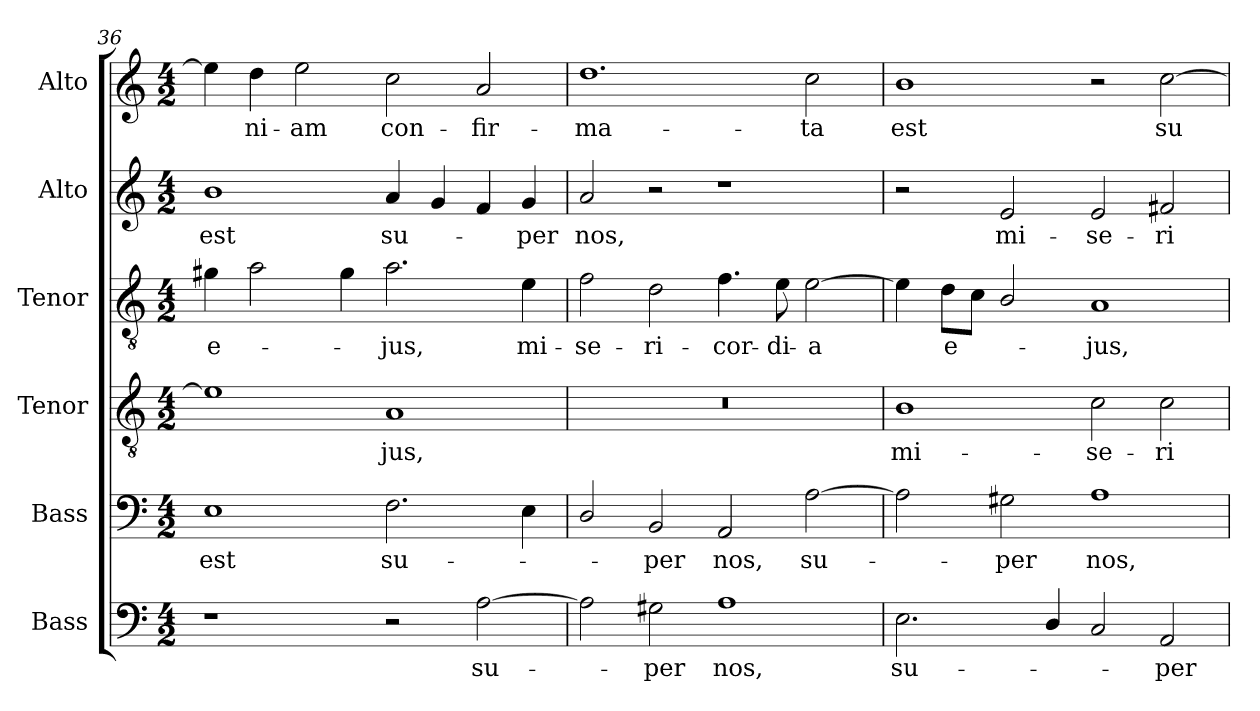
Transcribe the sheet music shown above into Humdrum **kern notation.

**kern	**text	**kern	**text	**kern	**text	**kern	**text	**kern	**text	**kern	**text
*part6	*part6	*part5	*part5	*part4	*part4	*part3	*part3	*part2	*part2	*part1	*part1
*staff6	*staff6	*staff5	*staff5	*staff4	*staff4	*staff3	*staff3	*staff2	*staff2	*staff1	*staff1
*I"Bass	*	*I"Bass	*	*I"Tenor	*	*I"Tenor	*	*I"Alto	*	*I"Alto	*
*I'B.	*	*I'B.	*	*I'T.	*	*I'T.	*	*I'A.	*	*I'A.	*
*clefF4	*	*clefF4	*	*clefGv2	*	*clefGv2	*	*clefG2	*	*clefG2	*
*	*	*	*	*ITrd7c12	*	*ITrd7c12	*	*	*	*	*
*k[]	*	*k[]	*	*k[]	*	*k[]	*	*k[]	*	*k[]	*
*C:	*	*C:	*	*C:	*	*C:	*	*C:	*	*C:	*
*M4/2	*	*M4/2	*	*M4/2	*	*M4/2	*	*M4/2	*	*M4/2	*
=36	=36	=36	=36	=36	=36	=36	=36	=36	=36	=36	=36
!	!	!	!LO:LY:b:color=#000000	!	!	!	!	!	!	!	!
!	!	!	!	!	!	!	!LO:LY:b:color=#000000	!	!	!	!
!	!	!	!	!	!	!	!	!	!LO:LY:b:color=#000000	!	!
1r	.	1Ei	est	1Ei]	.	4G#Xi\	e-	1bi	est	4eei\]	.
!	!	!	!	!	!	!	!	!	!	!	!LO:LY:b:color=#000000
.	.	.	.	.	.	2Ai\	.	.	.	4ddi\	-ni-
!	!	!	!	!	!	!	!	!	!	!	!LO:LY:b:color=#000000
.	.	.	.	.	.	.	.	.	.	2eei\	-am
.	.	.	.	.	.	4G#i\	.	.	.	.	.
!	!	!	!LO:LY:b:color=#000000	!	!	!	!	!	!	!	!
!	!	!	!	!	!LO:LY:b:color=#000000	!	!	!	!	!	!
!	!	!	!	!	!	!	!LO:LY:b:color=#000000	!	!	!	!
!	!	!	!	!	!	!	!	!	!LO:LY:b:color=#000000	!	!
!	!	!	!	!	!	!	!	!	!	!	!LO:LY:b:color=#000000
2r	.	2.Fi\	su-	1AAi	-jus,	2.Ai\	-jus,	4ai/	su-	2cci\	con-
.	.	.	.	.	.	.	.	4gi/	.	.	.
!	!LO:LY:b:color=#000000	!	!	!	!	!	!	!	!	!	!
!	!	!	!	!	!	!	!	!	!	!	!LO:LY:b:color=#000000
[2Ai\	su-	.	.	.	.	.	.	4fi/	.	2ai/	-fir-
!	!	!	!	!	!	!	!LO:LY:b:color=#000000	!	!	!	!
!	!	!	!	!	!	!	!	!	!LO:LY:b:color=#000000	!	!
.	.	4Ei\	.	.	.	4Ei\	mi-	4gi/	-per	.	.
=37	=37	=37	=37	=37	=37	=37	=37	=37	=37	=37	=37
!	!	!	!	!LO:N:vis=1	!	!	!	!	!	!	!
!	!	!	!	!	!	!	!LO:LY:b:color=#000000	!	!	!	!
!	!	!	!	!	!	!	!	!	!LO:LY:b:color=#000000	!	!
!	!	!	!	!	!	!	!	!	!	!	!LO:LY:b:color=#000000
2Ai\]	.	2Di/	.	0r	.	2Fi\	-se-	2ai/	nos,	1.ddi	-ma-
!	!LO:LY:b:color=#000000	!	!	!	!	!	!	!	!	!	!
!	!	!	!LO:LY:b:color=#000000	!	!	!	!	!	!	!	!
!	!	!	!	!	!	!	!LO:LY:b:color=#000000	!	!	!	!
2G#Xi\	-per	2BBi/	-per	.	.	2Di\	-ri-	2r	.	.	.
!	!LO:LY:b:color=#000000	!	!	!	!	!	!	!	!	!	!
!	!	!	!LO:LY:b:color=#000000	!	!	!	!	!	!	!	!
!	!	!	!	!	!	!	!LO:LY:b:color=#000000	!	!	!	!
1Ai	nos,	2AAi/	nos,	.	.	4.Fi\	-cor-	1r	.	.	.
!	!	!	!	!	!	!	!LO:LY:b:color=#000000	!	!	!	!
.	.	.	.	.	.	8Ei\	-di-	.	.	.	.
!	!	!	!LO:LY:b:color=#000000	!	!	!	!	!	!	!	!
!	!	!	!	!	!	!	!LO:LY:b:color=#000000	!	!	!	!
!	!	!	!	!	!	!	!	!	!	!	!LO:LY:b:color=#000000
.	.	[2Ai\	su-	.	.	[2Ei\	-a	.	.	2cci\	-ta
=38	=38	=38	=38	=38	=38	=38	=38	=38	=38	=38	=38
!	!LO:LY:b:color=#000000	!	!	!	!	!	!	!	!	!	!
!	!	!	!	!	!LO:LY:b:color=#000000	!	!	!	!	!	!
!	!	!	!	!	!	!	!	!	!	!	!LO:LY:b:color=#000000
2.Ei\	su-	2Ai\]	.	1BBi	mi-	4Ei\]	.	2r	.	1bi	est
!	!	!	!	!	!	!	!LO:LY:b:color=#000000	!	!	!	!
.	.	.	.	.	.	8Di\L	e-	.	.	.	.
.	.	.	.	.	.	8Ci\J	.	.	.	.	.
!	!	!	!LO:LY:b:color=#000000	!	!	!	!	!	!	!	!
!	!	!	!	!	!	!	!	!	!LO:LY:b:color=#000000	!	!
.	.	2G#Xi\	-per	.	.	2BBi/	.	2ei/	mi-	.	.
4Di/	.	.	.	.	.	.	.	.	.	.	.
!	!	!	!LO:LY:b:color=#000000	!	!	!	!	!	!	!	!
!	!	!	!	!	!LO:LY:b:color=#000000	!	!	!	!	!	!
!	!	!	!	!	!	!	!LO:LY:b:color=#000000	!	!	!	!
!	!	!	!	!	!	!	!	!	!LO:LY:b:color=#000000	!	!
2Ci/	.	1Ai	nos,	2Ci\	-se-	1AAi	-jus,	2ei/	-se-	2r	.
!	!LO:LY:b:color=#000000	!	!	!	!	!	!	!	!	!	!
!	!	!	!	!	!LO:LY:b:color=#000000	!	!	!	!	!	!
!	!	!	!	!	!	!	!	!	!LO:LY:b:color=#000000	!	!
!	!	!	!	!	!	!	!	!	!	!	!LO:LY:b:color=#000000
2AAi/	-per	.	.	2Ci\	-ri-	.	.	2f#Xi/	-ri-	[2cci\	su-
=	=	=	=	=	=	=	=	=	=	=	=
*-	*-	*-	*-	*-	*-	*-	*-	*-	*-	*-	*-
